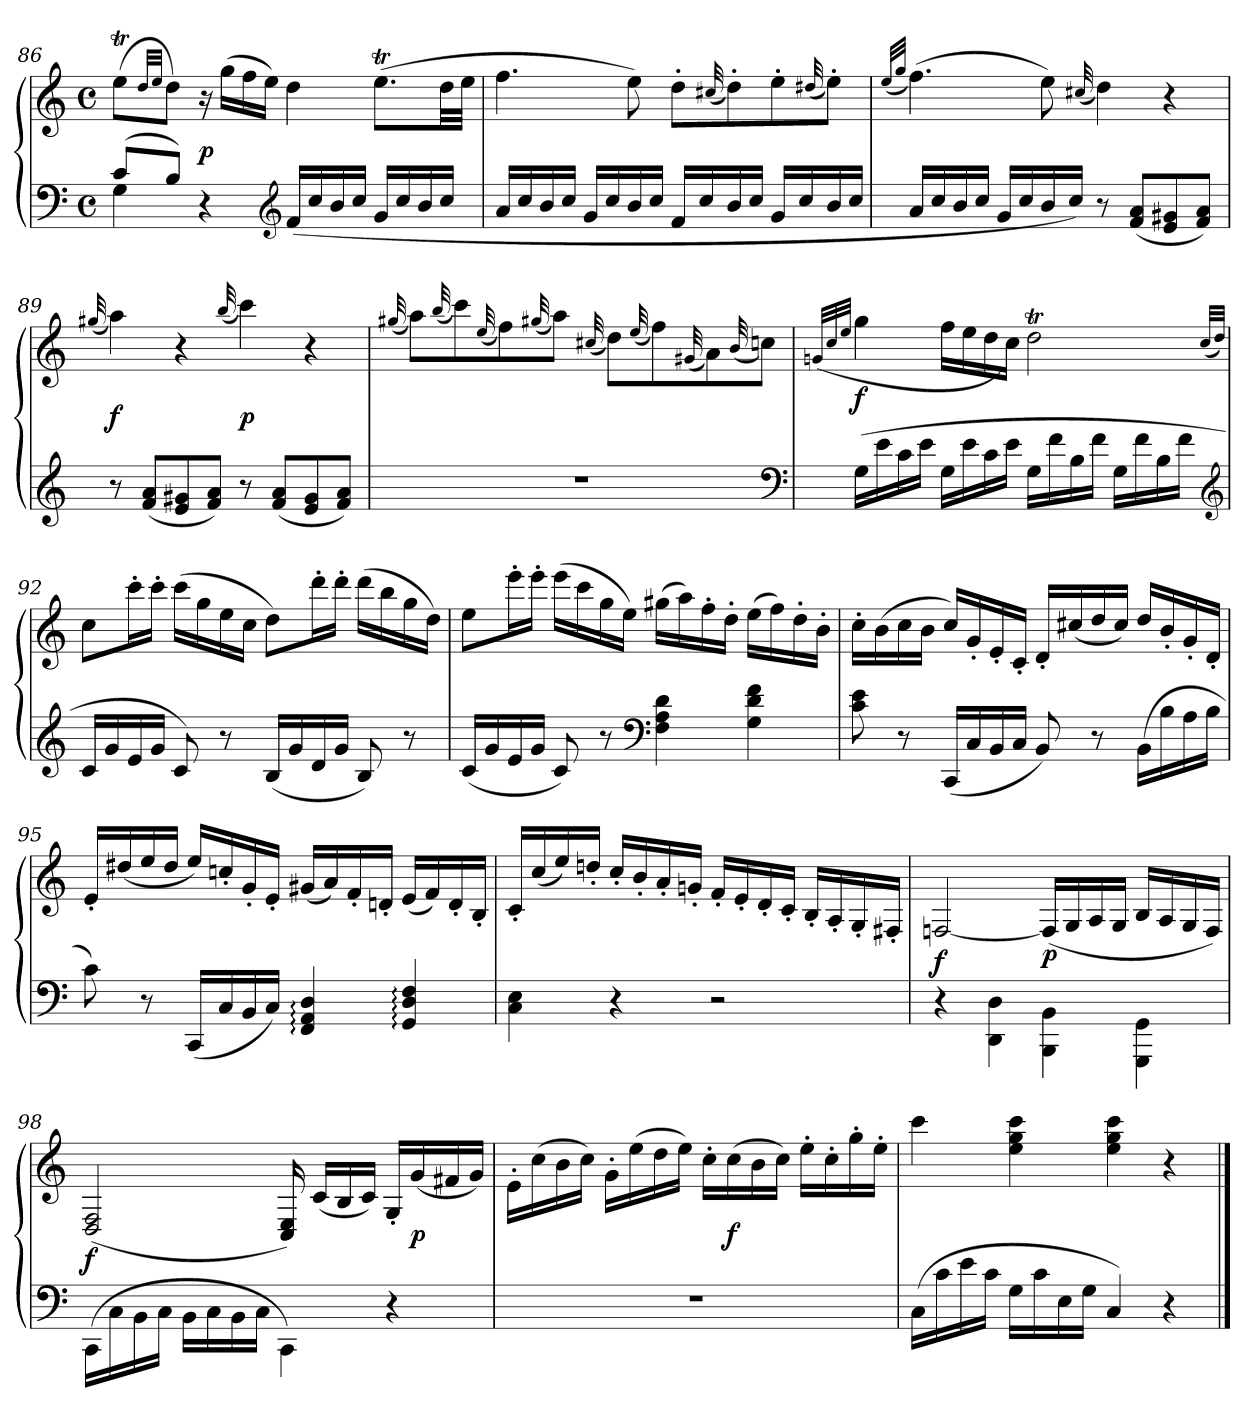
**kern	**kern	**dynam
*part1	*part1	*part1
*staff2	*staff1	*staff1/2
*clefF4	*clefG2	*
*k[]	*k[]	*
*C:	*C:	*
*M4/4	*M4/4	*
*met(c)	*met(c)	*
=86	=86	=86
*^	*	*
(8cL	4G	(8eetL	.
.	.	32qdd/LLL	.
.	.	32qee/JJJ	.
8BJ)	.	8ddJ)	.
4r	2.ryy	16r	p
.	.	(16ggLL	.
.	.	16ff	.
.	.	16eeJJ)	.
*clefG2	*	*	*
(<16fLL	.	4dd	.
16cc	.	.	.
16b	.	.	.
16ccJJ	.	.	.
16gLL	.	(8.eetL	.
16cc	.	.	.
16b	.	.	.
16ccJJ	.	32ddLL	.
.	.	32eeJJJ	.
*v	*v	*	*
=87	=87	=87
16a/LL	4.ff	.
16cc/	.	.
16b/	.	.
16cc/JJ	.	.
16g/LL	.	.
16cc/	.	.
16b/	8ee)	.
16cc/JJ	.	.
16fLL	8dd'L	.
16cc	.	.
.	(32qqcc#X/	.
16b	8dd')	.
16ccJJ	.	.
16g/LL	8ee'	.
16cc/	.	.
.	(32qqdd#X/	.
16b/	8ee'J)	.
16cc/JJ	.	.
=88	=88	=88
.	(32qee/LLL	.
.	32qgg/JJJ	.
16a/LL	(4.ff)	.
16cc/	.	.
16b/	.	.
16cc/JJ	.	.
16g/LL	.	.
16cc/	.	.
16b/	8ee)	.
16cc/JJ)	.	.
.	(32qqcc#X/	.
8r	4dd)	.
(8f 8aL	.	.
8e 8g#X	4r	.
8f 8aJ)	.	.
=89	=89	=89
.	(32qqgg#X/	.
8r	4aa)	f
(8f 8aL	.	.
8e 8g#X	4r	.
8f 8aJ)	.	.
.	(32qqbb/	.
8r	4ccc)	p
(8f 8aL	.	.
8e 8g#	4r	.
8f 8aJ)	.	.
=90	=90	=90
.	(32qqgg#X/	.
1r	8aaL)	.
.	(32qqbb/	.
.	8ccc)	.
.	(32qqee/	.
.	8ff)	.
.	(32qqgg#X/	.
.	8aaJ)	.
.	(32qqcc#X/	.
.	8ddL)	.
.	(32qqee/	.
.	8ff)	.
.	(32qqg#X/	.
.	8a)	.
.	(32qqb/	.
.	8ccnJ)	.
*clefF4	*	*
=91	=91	=91
.	(>32qgn/LLL	.
.	32qcc/	.
.	32qee/JJJ	.
(16GLL	4gg	f
16e	.	.
16c	.	.
16eJJ	.	.
16GLL	16ffLL	.
16e	16ee	.
16c	16dd	.
16eJJ	16ccJJ)	.
16GLL	2ddT	.
16f	.	.
16B	.	.
16fJJ	.	.
16GLL	.	.
16f	.	.
16B	.	.
16fJJ	.	.
*clefG2	*	*
.	(32qcc/LLL	.
.	32qdd/JJJ)	.
=92	=92	=92
16cLL	8ccTTTL	.
16g	.	.
16e	16ccc'L	.
16gJJ	16ccc'JJ	.
8c)	(16cccLL	.
.	16gg	.
8r	16ee	.
.	16ccJJ	.
(16BLL	8ddL)	.
16g	.	.
16d	16ddd'L	.
16gJJ	16ddd'JJ	.
8B)	(16dddLL	.
.	16bb	.
8r	16gg	.
.	16ddJJ)	.
=93	=93	=93
(16cLL	8eeL	.
16g	.	.
16e	16eee'L	.
16gJJ	16eee'JJ	.
8c)	(16eeeLL	.
.	16ccc	.
8r	16gg	.
.	16eeJJ)	.
*clefF4	*	*
4F 4A 4d	(16gg#XLL	.
.	16aa)	.
.	16ff'	.
.	16dd'JJ	.
4G 4d 4f	(16eeLL	.
.	16ff)	.
.	16dd'	.
.	16b'JJ	.
=94	=94	=94
8c 8e	16cc'LL	.
.	(16b	.
8r	16cc	.
.	16bJJ	.
(16CCLL	16ccLL)	.
16C	16g'	.
16BB	16e'	.
16CJJ	16c'JJ	.
8BB)	16d'LL	.
.	(16cc#X	.
8r	16dd	.
.	16cc#JJ)	.
(16BBLL	16ddLL	.
16B	16b'	.
16A	16g'	.
16BJJ	16d'JJ	.
=95	=95	=95
8c)	16e'/LL	.
.	(16dd#X/	.
8r	16ee/	.
.	16dd#/JJ	.
(16CCLL	16eeLL)	.
16C	16ccn'	.
16BB	16g'	.
16CJJ)	16e'JJ	.
4FF: 4AA: 4D:	(16g#XLL	.
.	16a)	.
.	16f'	.
.	16dn'JJ	.
4GG: 4D: 4F:	(16eLL	.
.	16f)	.
.	16d'	.
.	16B'JJ	.
=96	=96	=96
4C 4E	16c'/LL	.
.	(16cc/	.
.	16ee/)	.
.	16ddn'/JJ	.
4r	16cc'LL	.
.	16b'	.
.	16a'	.
.	16gn'JJ	.
2r	16f'LL	.
.	16e'	.
.	16d'	.
.	16c'JJ	.
.	16B'/LL	.
.	16A'/	.
.	16G'/	.
.	16F#X'/JJ	.
=97	=97	=97
4r	[2Fn/	f
4DD\ 4D\	.	.
4BBB\ 4BB\	(>16F/LL]	p
.	16G/	.
.	16A/	.
.	16G/JJ	.
4GGG\ 4GG\	16B/LL	.
.	16A/	.
.	16G/	.
.	16F/JJ)	.
=98	=98	=98
(<16CC\LL	(>2D 2F	f
16C\	.	.
16BB\	.	.
16C\JJ	.	.
16BB\LL	.	.
16C\	.	.
16BB\	.	.
16C\JJ	.	.
4CC\)	16C 16E)	.
.	(16cLL	.
.	16B	.
.	16cJJ)	.
4r	16G'LL	.
.	(16g	p
.	16f#X	.
.	16gJJ)	.
=99	=99	=99
1r	16e'\LL	.
.	(16cc\	.
.	16b\	.
.	16cc\JJ)	.
.	16g'LL	.
.	(16ee	.
.	16dd	.
.	16eeJJ)	.
.	16cc'LL	.
.	(16cc	f
.	16b	.
.	16ccJJ)	.
.	16ee'LL	.
.	16cc'	.
.	16gg'	.
.	16ee'JJ	.
=100	=100	=100
(16CLL	4ccc	.
16c	.	.
16e	.	.
16cJJ	.	.
16GLL	4ee 4gg 4ccc	.
16c	.	.
16E	.	.
16GJJ	.	.
4C)	4ee 4gg 4ccc	.
4r	4r	.
==	==	==
*-	*-	*-
